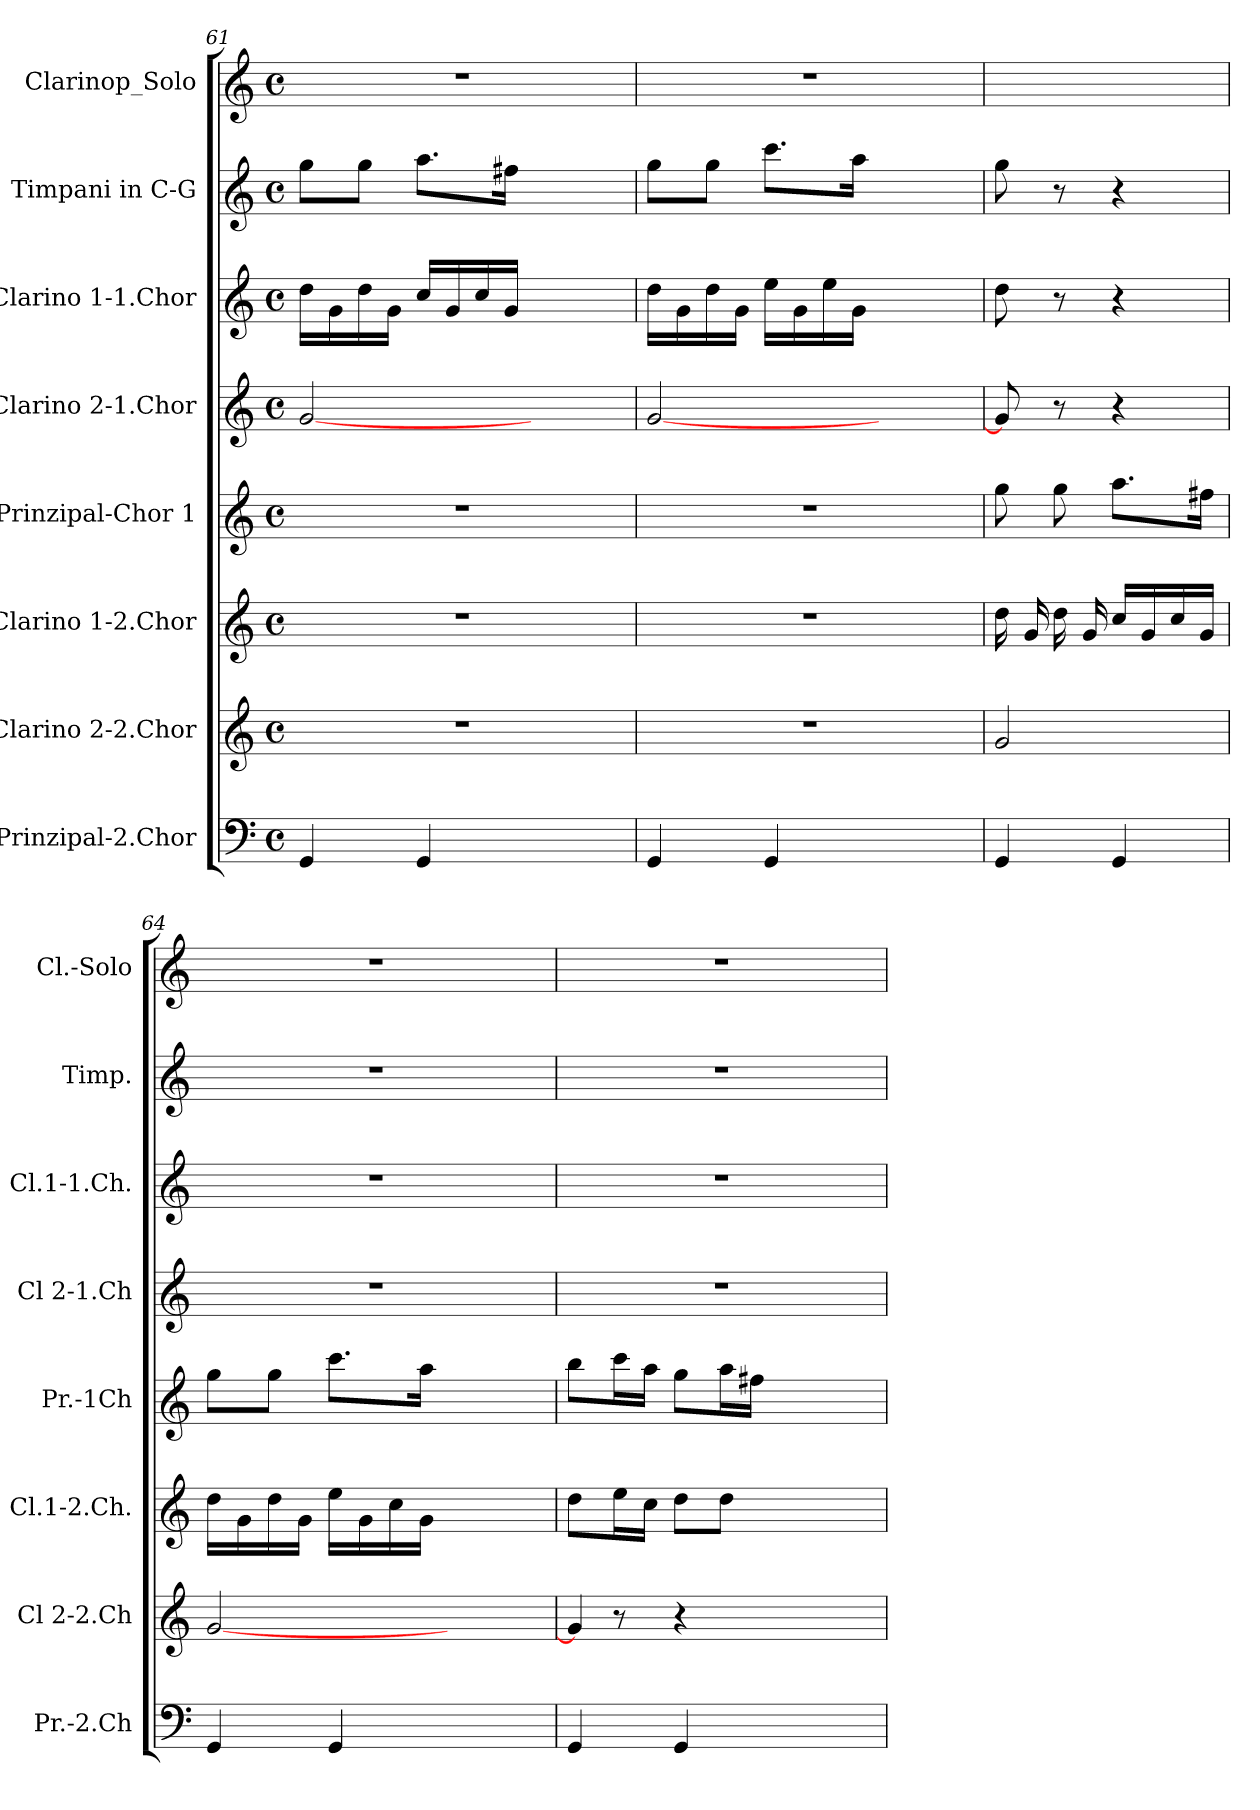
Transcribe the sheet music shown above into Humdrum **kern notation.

**kern	**kern	**kern	**kern	**kern	**kern	**kern	**kern
*part8	*part7	*part6	*part5	*part4	*part3	*part2	*part1
*staff8	*staff7	*staff6	*staff5	*staff4	*staff3	*staff2	*staff1
*I"Prinzipal-2.Chor	*I"Clarino 2-2.Chor	*I"Clarino 1-2.Chor	*I"Prinzipal-Chor 1	*I"Clarino 2-1.Chor	*I"Clarino 1-1.Chor	*I"Timpani in C-G	*I"Clarinop_Solo
*I'Pr.-2.Ch	*I'Cl 2-2.Ch	*I'Cl.1-2.Ch.	*I'Pr.-1Ch	*I'Cl 2-1.Ch	*I'Cl.1-1.Ch.	*I'Timp.	*I'Cl.-Solo
*clefF4	*clefG2	*clefG2	*clefG2	*clefG2	*clefG2	*clefG2	*clefG2
*	*	*ITrd1c2	*ITrd1c2	*	*ITrd1c2	*ITrd1c2	*
*k[]	*k[]	*k[b-e-]	*k[b-e-]	*k[]	*k[b-e-]	*k[b-e-]	*k[]
*C:	*C:	*B-:	*B-:	*C:	*B-:	*B-:	*C:
*M4/4	*M4/4	*M4/4	*M4/4	*M4/4	*M4/4	*M4/4	*M4/4
*met(c)	*met(c)	*met(c)	*met(c)	*met(c)	*met(c)	*met(c)	*met(c)
=61	=61	=61	=61	=61	=61	=61	=61
4GG	1r	1r	1r	[2g	16ccLL	8ffL	1r
.	.	.	.	.	16f	.	.
.	.	.	.	.	16cc	8ffJ	.
.	.	.	.	.	16fJJ	.	.
4GG	.	.	.	.	16b-LL	8.ggL	.
.	.	.	.	.	16f	.	.
.	.	.	.	.	16b-	.	.
.	.	.	.	.	16fJJ	16eeJk	.
2ryy	.	.	.	2ryy	2ryy	2ryy	.
=62	=62	=62	=62	=62	=62	=62	=62
4GG	1r	1r	1r	[2g	16ccLL	8ffL	1r
.	.	.	.	.	16f	.	.
.	.	.	.	.	16cc	8ffJ	.
.	.	.	.	.	16fJJ	.	.
4GG	.	.	.	.	16ddLL	8.bb-L	.
.	.	.	.	.	16f	.	.
.	.	.	.	.	16dd	.	.
.	.	.	.	.	16fJJ	16ggJk	.
2ryy	.	.	.	2ryy	2ryy	2ryy	.
=63	=63	=63	=63	=63	=63	=63	=63
4GG	2g	16cc	8ff	8g]	8cc	8ff	2ryy
.	.	16f	.	.	.	.	.
.	.	16cc	8ff	8r	8r	8r	.
.	.	16f	.	.	.	.	.
4GG	.	16b-LL	8.ggL	4r	4r	4r	.
.	.	16f	.	.	.	.	.
.	.	16b-	.	.	.	.	.
.	.	16fJJ	16eeJk	.	.	.	.
!!LO:LB:g=z
=64	=64	=64	=64	=64	=64	=64	=64
4GG	[2g	16ccLL	8ffL	1r	1r	1r	1r
.	.	16f	.	.	.	.	.
.	.	16cc	8ffJ	.	.	.	.
.	.	16fJJ	.	.	.	.	.
4GG	.	16ddLL	8.bb-L	.	.	.	.
.	.	16f	.	.	.	.	.
.	.	16b-	.	.	.	.	.
.	.	16fJJ	16ggJk	.	.	.	.
2ryy	2ryy	2ryy	2ryy	.	.	.	.
=65	=65	=65	=65	=65	=65	=65	=65
4GG	8gJ]	8ccL	8aaL	1r	1r	1r	1r
.	8r	16ddL	16bb-L	.	.	.	.
.	.	16b-JJ	16ggJJ	.	.	.	.
4GG	4r	8ccL	8ffL	.	.	.	.
.	.	8ccJ	16ggL	.	.	.	.
.	.	.	16eeJJ	.	.	.	.
2ryy	2ryy	2ryy	2ryy	.	.	.	.
=	=	=	=	=	=	=	=
*-	*-	*-	*-	*-	*-	*-	*-
